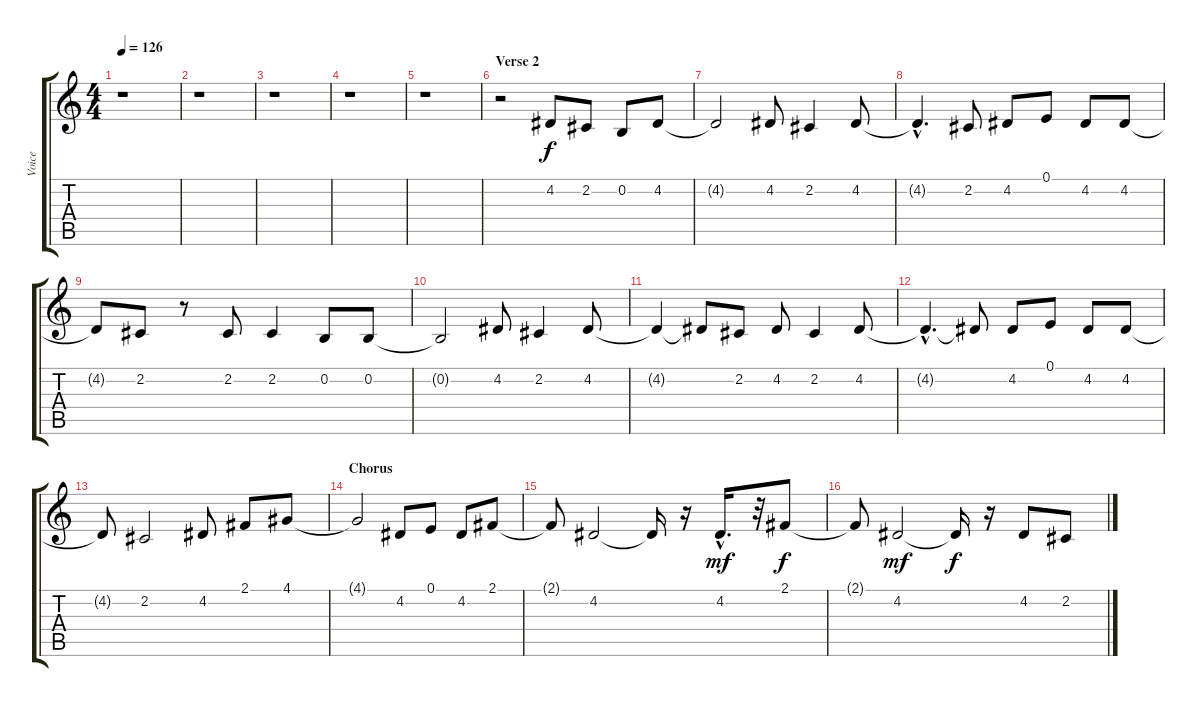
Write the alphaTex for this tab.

\track ("Voice" "Voice") {instrument pad3polysynth}
\staff {score tabs}
\tuning (E4 B3 G3 D3 A2 E2) {hide}
\ts (4 4)
\tempo 126
\clef g2
\ks c
r.1{dy f} |
r.1 |
r.1 |
r.1 |
r.1 |
\section ("" "Verse 2")
r.2 4.2.8 2.2.8 0.2.8 4.2.8 |
4.2{t}.2 4.2.8 2.2.4 4.2.8 |
4.2{hac t}.4{d} 2.2.8 4.2.8 0.1.8 4.2.8 4.2.8 |
4.2{t}.8 2.2.8 r.8 2.2.8 2.2.4 0.2.8 0.2.8 |
0.2{t}.2 4.2.8 2.2.4 4.2.8 |
4.2{t}.4 4.2{t}.8 2.2.8 4.2.8 2.2.4 4.2.8 |
4.2{hac t}.4{d} 4.2{t}.8 4.2.8 0.1.8 4.2.8 4.2.8 |
4.2{t}.8 2.2.2 4.2.8 2.1.8 4.1.8 |
\section ("" "Chorus")
4.1{t}.2 4.2.8 0.1.8 4.2.8 2.1.8 |
2.1{t}.8 4.2.2 4.2{t}.16 r.16 4.2{hac}.16{d dy mf} r.32 2.1.8{dy f} |
2.1{t}.8 4.2.2{dy mf} 4.2{t}.16{dy f} r.16 4.2.8 2.2.8
